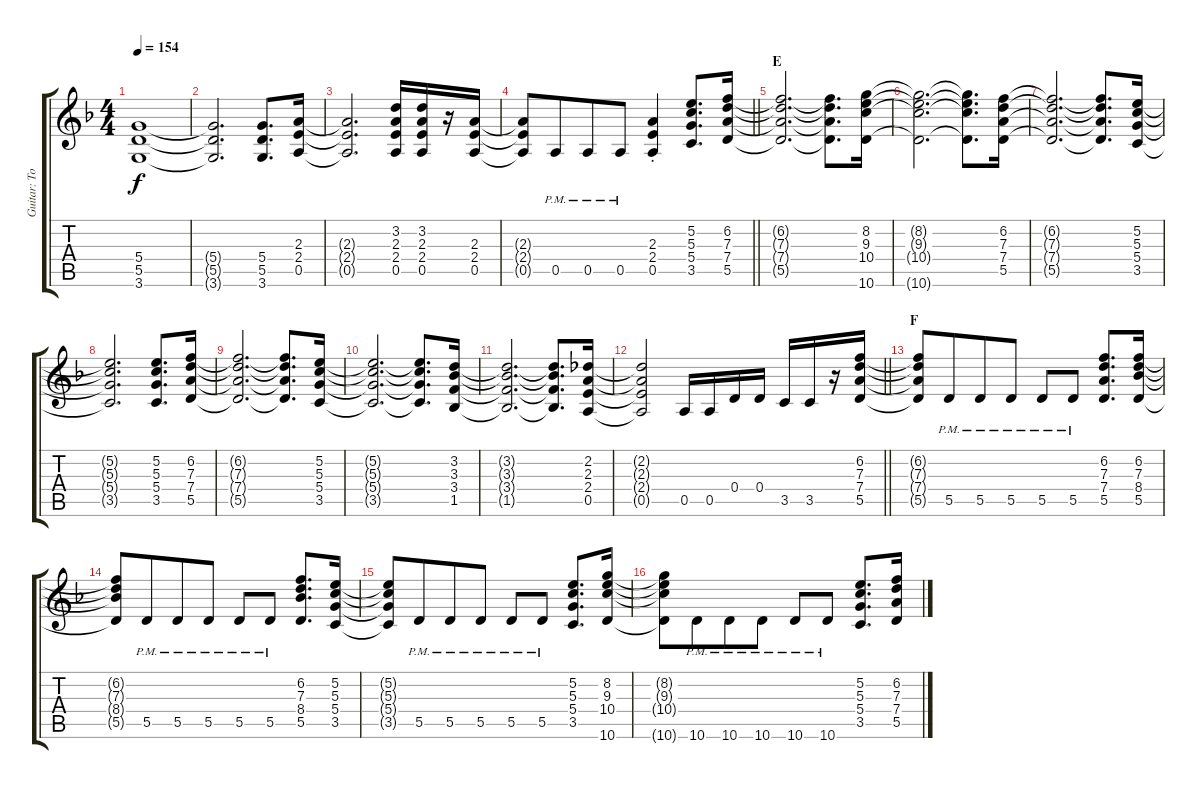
\track ("Guitar: Tony" "Guitar: To") {instrument distortionguitar}
\staff {score tabs}
\tuning (E4 B3 G3 D3 A2 E2) {hide}
\ts (4 4)
\tempo 154
\clef g2
\ks f
(5.4{t} 5.5{t} 3.6{t}).1{dy f} |
(5.4{t} 5.5{t} 3.6{t}).2{d} (5.4 5.5 3.6).8{d} (2.3 2.4 0.5).16 |
(2.3{t} 2.4{t} 0.5{t}).2{d} (3.2 2.3 2.4 0.5).16 (3.2 2.3 2.4 0.5).16 r.16 (2.3 2.4 0.5).16 |
\barLineRight lightlight
(2.3{t} 2.4{t} 0.5{t}).8 0.5{pm}.8{beam merge} 0.5{pm}.8 0.5{pm}.8 (2.3{st} 2.4{st} 0.5{st}).4 (5.2 5.3 5.4 3.5).8{d} (6.2 7.3 7.4 5.5).16 |
\section ("" "E")
(6.2{t} 7.3{t} 7.4{t} 5.5{t}).2{d} (6.2{t} 7.3{t} 7.4{t} 5.5{t}).8{d} (8.2 9.3 10.4 10.6).16 |
(8.2{t} 9.3{t} 10.4{t} 10.6{t}).2{d} (8.2{t} 9.3{t} 10.4{t} 10.6{t}).8{d} (6.2 7.3 7.4 5.5).16 |
(6.2{t} 7.3{t} 7.4{t} 5.5{t}).2{d} (6.2{t} 7.3{t} 7.4{t} 5.5{t}).8{d} (5.2 5.3 5.4 3.5).16 |
(5.2{t} 5.3{t} 5.4{t} 3.5{t}).2{d} (5.2 5.3 5.4 3.5).8{d} (6.2 7.3 7.4 5.5).16 |
(6.2{t} 7.3{t} 7.4{t} 5.5{t}).2{d} (6.2{t} 7.3{t} 7.4{t} 5.5{t}).8{d} (5.2 5.3 5.4 3.5).16 |
(5.2{t} 5.3{t} 5.4{t} 3.5{t}).2{d} (5.2{t} 5.3{t} 5.4{t} 3.5{t}).8{d} (3.2 3.3 3.4 1.5).16 |
(3.2{t} 3.3{t} 3.4{t} 1.5{t}).2{d} (3.2{t} 3.3{t} 3.4{t} 1.5{t}).8{d} (2.2 2.3 2.4 0.5).16 |
\barLineRight lightlight
(2.2{t} 2.3{t} 2.4{t} 0.5{t}).2 0.5.16 0.5.16 0.4.16 0.4.16 3.5.16 3.5.16 r.16 (6.2 7.3 7.4 5.5).16 |
\section ("" "F")
(6.2{t} 7.3{t} 7.4{t} 5.5{t}).8 5.5{pm}.8{beam merge} 5.5{pm}.8 5.5{pm}.8 5.5{pm}.8 5.5{pm}.8 (6.2 7.3 7.4 5.5).8{d} (6.2 7.3 8.4 5.5).16 |
(6.2{t} 7.3{t} 8.4{t} 5.5{t}).8 5.5{pm}.8{beam merge} 5.5{pm}.8 5.5{pm}.8 5.5{pm}.8 5.5{pm}.8 (6.2 7.3 8.4 5.5).8{d} (5.2 5.3 5.4 3.5).16 |
(5.2{t} 5.3{t} 5.4{t} 3.5{t}).8 5.5{pm}.8{beam merge} 5.5{pm}.8 5.5{pm}.8 5.5{pm}.8 5.5{pm}.8 (5.2 5.3 5.4 3.5).8{d} (8.2 9.3 10.4 10.6).16 |
(8.2{t} 9.3{t} 10.4{t} 10.6{t}).8 10.6{pm}.8{beam merge} 10.6{pm}.8 10.6{pm}.8 10.6{pm}.8 10.6{pm}.8 (5.2 5.3 5.4 3.5).8{d} (6.2 7.3 7.4 5.5).16
